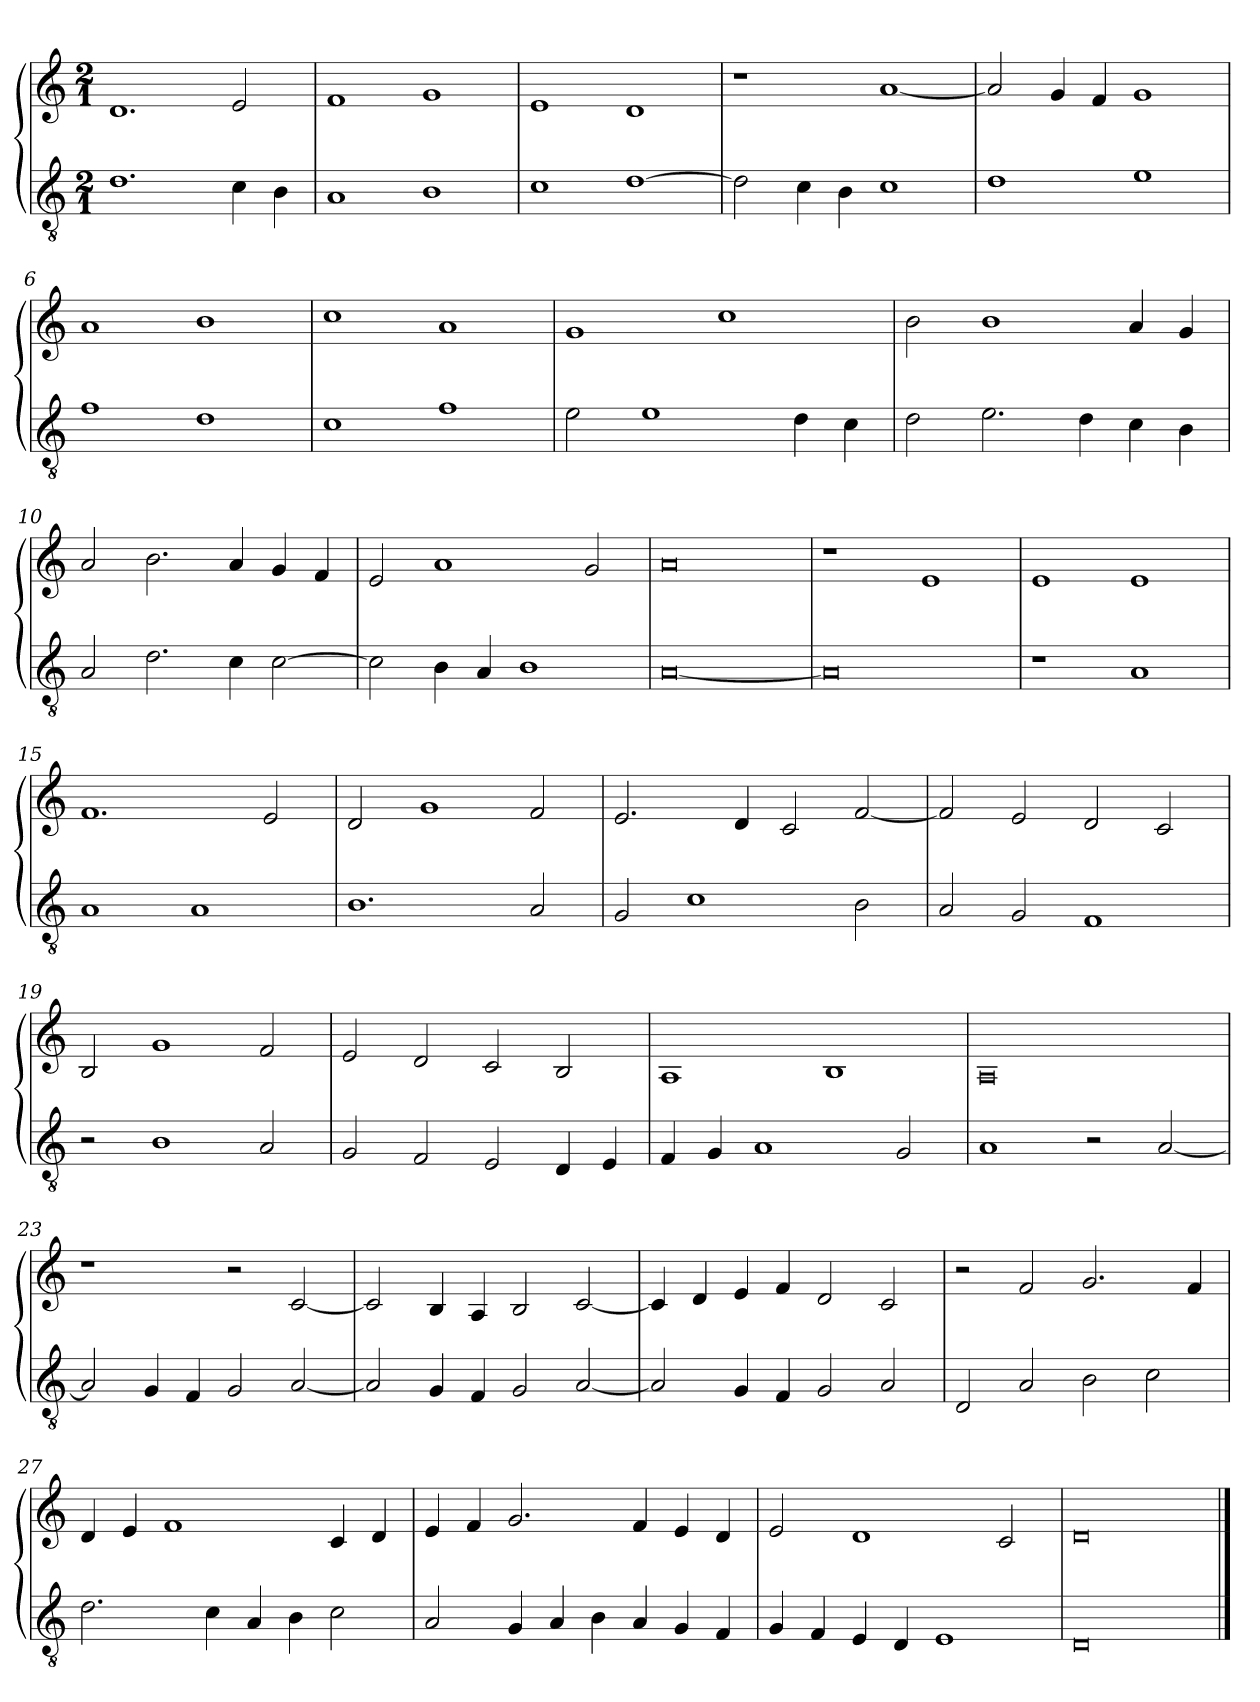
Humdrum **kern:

**kern	**kern
*part2	*part1
*staff2	*staff1
*clefGv2	*clefG2
*k[]	*k[]
*M2/1	*M2/1
=1	=1
1.d	1.d
4c	2e
4B	.
=2	=2
1A	1f
1B	1g
=3	=3
1c	1e
[1d	1d
=4	=4
2d]	1r
4c	.
4B	.
1c	[1a
=5	=5
1d	2a]
.	4g
.	4f
1e	1g
=6	=6
1f	1a
1d	1b
=7	=7
1c	1cc
1f	1a
=8	=8
2e	1g
1e	.
.	1cc
4d	.
4c	.
=9	=9
2d	2b
2.e	1b
4d	.
4c	4a
4B	4g
=10	=10
2A	2a
2.d	2.b
4c	4a
[2c	4g
.	4f
=11	=11
2c]	2e
4B	1a
4A	.
1B	.
.	2g
=12	=12
[0A	0a
=13	=13
0A]	1r
.	1e
=14	=14
1r	1e
1A	1e
=15	=15
1A	1.f
1A	.
.	2e
=16	=16
1.B	2d
.	1g
2A	2f
=17	=17
2G	2.e
1c	.
.	4d
.	2c
2B	[2f
=18	=18
2A	2f]
2G	2e
1F	2d
.	2c
=19	=19
2r	2B
1B	1g
2A	2f
=20	=20
2G	2e
2F	2d
2E	2c
4D	2B
4E	.
=21	=21
4F	1A
4G	.
1A	.
.	1B
2G	.
=22	=22
1A	0A
2r	.
[2A	.
=23	=23
2A]	1r
4G	.
4F	.
2G	2r
[2A	[2c
=24	=24
2A]	2c]
4G	4B
4F	4A
2G	2B
[2A	[2c
=25	=25
2A]	4c]
.	4d
4G	4e
4F	4f
2G	2d
2A	2c
=26	=26
2D	2r
2A	2f
2B	2.g
2c	.
.	4f
=27	=27
2.d	4d
.	4e
.	1f
4c	.
4A	.
4B	.
2c	4c
.	4d
=28	=28
2A	4e
.	4f
4G	2.g
4A	.
4B	.
4A	4f
4G	4e
4F	4d
=29	=29
4G	2e
4F	.
4E	1d
4D	.
1E	.
.	2c
=30	=30
0D	0d
==	==
*-	*-
